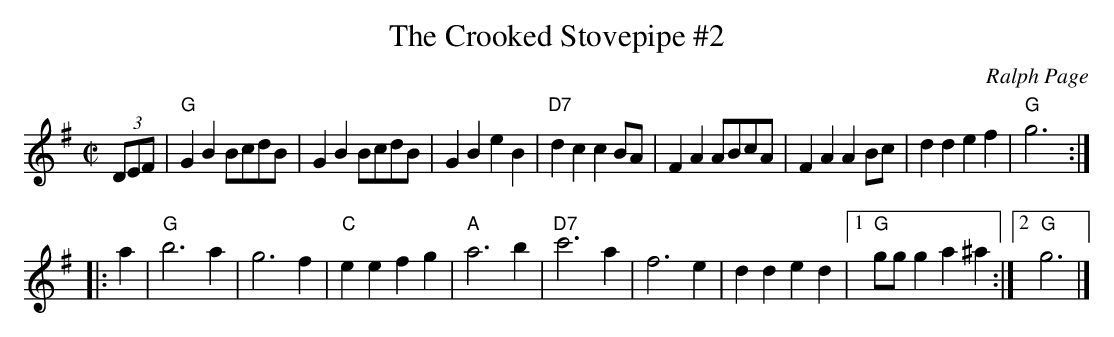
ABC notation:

X:1
T: Crooked Stovepipe #2, The
C: Ralph Page
M: C|
K: G
(3DEF |\
"G"G2B2 BcdB | G2B2 BcdB | G2B2 e2B2 | "D7"d2c2 c2BA |\
F2A2 ABcA | F2A2 A2Bc | d2d2 e2f2 | "G"g6 :|
|: a2 |\
"G"b6 a2 | g6 f2 | "C"e2e2 f2g2 | "A"a6 b2 |\
"D7"c'6 a2 | f6 e2 | d2d2 e2d2 |1 "G"ggg2 a2^a2 :|2 "G"g6 |]
